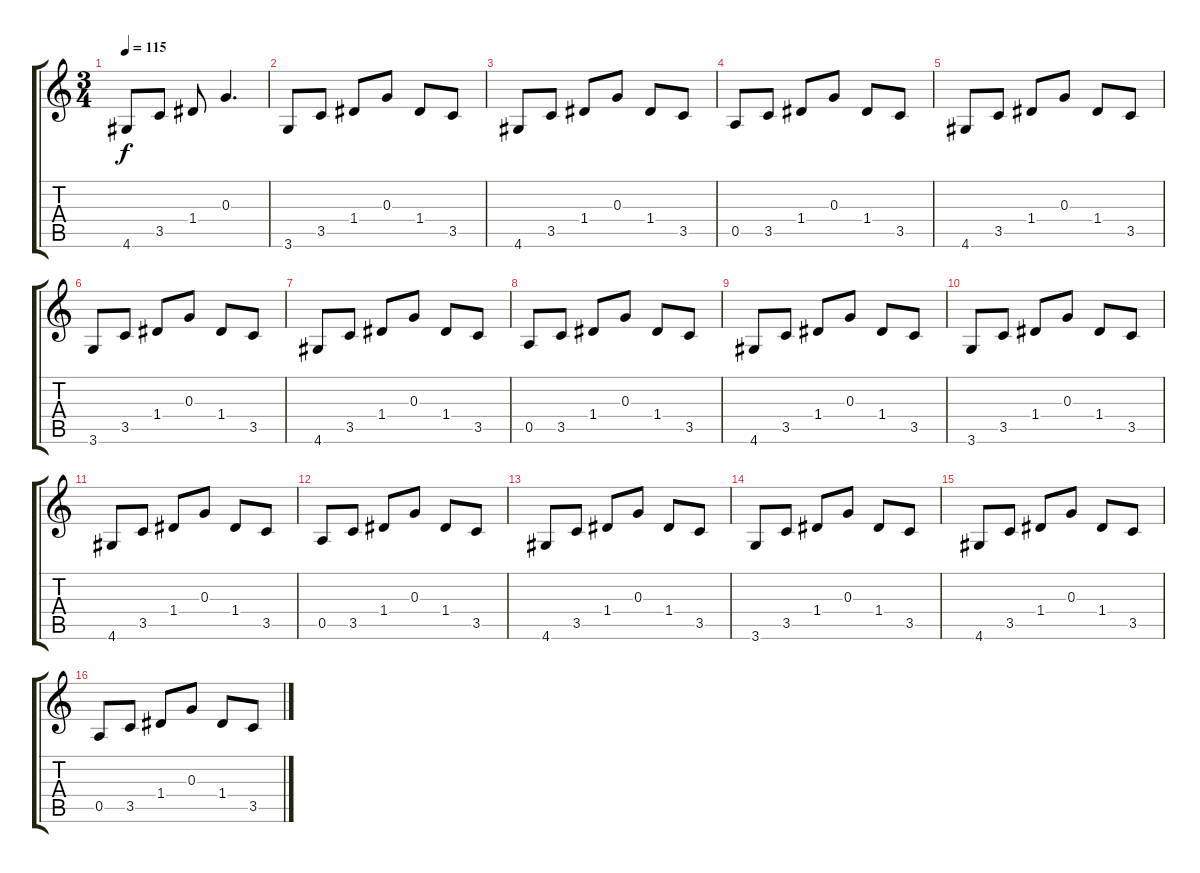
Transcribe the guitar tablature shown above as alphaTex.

\track "" {instrument acousticguitarsteel}
\staff {score tabs}
\tuning (E4 B3 G3 D3 A2 E2) {hide}
\ts (3 4)
\tempo 115
\clef g2
\ks c
4.6.8{dy f} 3.5.8 1.4.8 0.3.4{d} |
3.6.8 3.5.8 1.4.8 0.3.8 1.4.8 3.5.8 |
4.6.8 3.5.8 1.4.8 0.3.8 1.4.8 3.5.8 |
0.5.8 3.5.8 1.4.8 0.3.8 1.4.8 3.5.8 |
4.6.8 3.5.8 1.4.8 0.3.8 1.4.8 3.5.8 |
3.6.8 3.5.8 1.4.8 0.3.8 1.4.8 3.5.8 |
4.6.8 3.5.8 1.4.8 0.3.8 1.4.8 3.5.8 |
0.5.8 3.5.8 1.4.8 0.3.8 1.4.8 3.5.8 |
4.6.8 3.5.8 1.4.8 0.3.8 1.4.8 3.5.8 |
3.6.8 3.5.8 1.4.8 0.3.8 1.4.8 3.5.8 |
4.6.8 3.5.8 1.4.8 0.3.8 1.4.8 3.5.8 |
0.5.8 3.5.8 1.4.8 0.3.8 1.4.8 3.5.8 |
4.6.8 3.5.8 1.4.8 0.3.8 1.4.8 3.5.8 |
3.6.8 3.5.8 1.4.8 0.3.8 1.4.8 3.5.8 |
4.6.8 3.5.8 1.4.8 0.3.8 1.4.8 3.5.8 |
0.5.8 3.5.8 1.4.8 0.3.8 1.4.8 3.5.8
